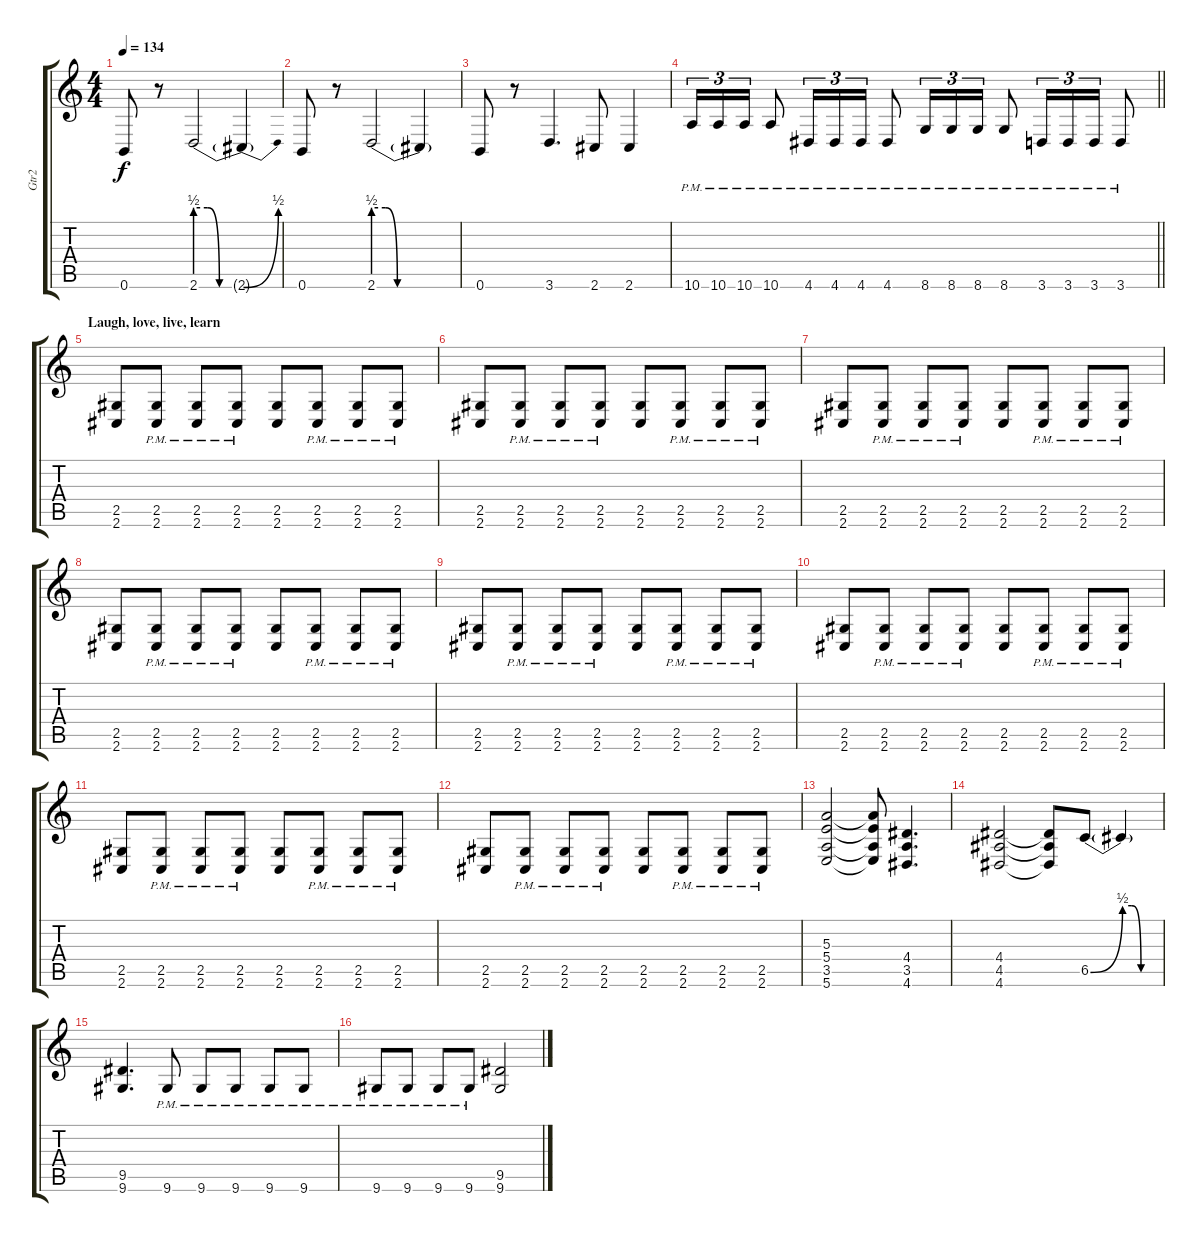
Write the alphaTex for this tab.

\track ("Gtr2" "Gtr2") {instrument distortionguitar}
\staff {score tabs}
\tuning (Db4 Ab3 E3 B2 Gb2 B1) {hide}
\ts (4 4)
\tempo 134
\clef g2
\ks c
0.6.8{dy f} r.8 2.6{be (custom 0 2 15 2 30 0 60 0)}.2 2.6{be (bend 0 0 60 2) t}.4 |
0.6.8 r.8 2.6{be (custom 0 2 15 2 30 0 60 0)}.2 2.6{be (hold 0 0 60 0) t}.4 |
0.6.8 r.8 3.6.4{d} 2.6.8 2.6.4 |
\barLineRight lightlight
10.6{pm}.16{tu (3 2)} 10.6{pm}.16{tu (3 2)} 10.6{pm}.16{tu (3 2)} 10.6{pm}.8 4.6{pm}.16{tu (3 2)} 4.6{pm}.16{tu (3 2)} 4.6{pm}.16{tu (3 2)} 4.6{pm}.8 8.6{pm}.16{tu (3 2)} 8.6{pm}.16{tu (3 2)} 8.6{pm}.16{tu (3 2)} 8.6{pm}.8 3.6{pm}.16{tu (3 2)} 3.6{pm}.16{tu (3 2)} 3.6{pm}.16{tu (3 2)} 3.6{pm}.8 |
\section ("" "Laugh, love, live, learn")
(2.5 2.6).8 (2.5{pm} 2.6{pm}).8 (2.5{pm} 2.6{pm}).8 (2.5{pm} 2.6{pm}).8 (2.5 2.6).8 (2.5{pm} 2.6{pm}).8 (2.5{pm} 2.6{pm}).8 (2.5{pm} 2.6{pm}).8 |
(2.5 2.6).8 (2.5{pm} 2.6{pm}).8 (2.5{pm} 2.6{pm}).8 (2.5{pm} 2.6{pm}).8 (2.5 2.6).8 (2.5{pm} 2.6{pm}).8 (2.5{pm} 2.6{pm}).8 (2.5{pm} 2.6{pm}).8 |
(2.5 2.6).8 (2.5{pm} 2.6{pm}).8 (2.5{pm} 2.6{pm}).8 (2.5{pm} 2.6{pm}).8 (2.5 2.6).8 (2.5{pm} 2.6{pm}).8 (2.5{pm} 2.6{pm}).8 (2.5{pm} 2.6{pm}).8 |
(2.5 2.6).8 (2.5{pm} 2.6{pm}).8 (2.5{pm} 2.6{pm}).8 (2.5{pm} 2.6{pm}).8 (2.5 2.6).8 (2.5{pm} 2.6{pm}).8 (2.5{pm} 2.6{pm}).8 (2.5{pm} 2.6{pm}).8 |
(2.5 2.6).8 (2.5{pm} 2.6{pm}).8 (2.5{pm} 2.6{pm}).8 (2.5{pm} 2.6{pm}).8 (2.5 2.6).8 (2.5{pm} 2.6{pm}).8 (2.5{pm} 2.6{pm}).8 (2.5{pm} 2.6{pm}).8 |
(2.5 2.6).8 (2.5{pm} 2.6{pm}).8 (2.5{pm} 2.6{pm}).8 (2.5{pm} 2.6{pm}).8 (2.5 2.6).8 (2.5{pm} 2.6{pm}).8 (2.5{pm} 2.6{pm}).8 (2.5{pm} 2.6{pm}).8 |
(2.5 2.6).8 (2.5{pm} 2.6{pm}).8 (2.5{pm} 2.6{pm}).8 (2.5{pm} 2.6{pm}).8 (2.5 2.6).8 (2.5{pm} 2.6{pm}).8 (2.5{pm} 2.6{pm}).8 (2.5{pm} 2.6{pm}).8 |
(2.5 2.6).8 (2.5{pm} 2.6{pm}).8 (2.5{pm} 2.6{pm}).8 (2.5{pm} 2.6{pm}).8 (2.5 2.6).8 (2.5{pm} 2.6{pm}).8 (2.5{pm} 2.6{pm}).8 (2.5{pm} 2.6{pm}).8 |
(5.3 5.4 3.5 5.6).2 (5.3{t} 5.4{t} 3.5{t} 5.6{t}).8 (4.4 3.5 4.6).4{d} |
(4.4 4.5 4.6).2 (4.4{t} 4.5{t} 4.6{t}).8 6.5{be (bend 0 0 60 2)}.8 6.5{be (custom 0 2 15 2 30 0 60 0) t}.4 |
(9.5 9.6).4{d} 9.6{pm}.8 9.6{pm}.8 9.6{pm}.8 9.6{pm}.8 9.6{pm}.8 |
9.6{pm}.8 9.6{pm}.8 9.6{pm}.8 9.6{pm}.8 (9.5 9.6).2
